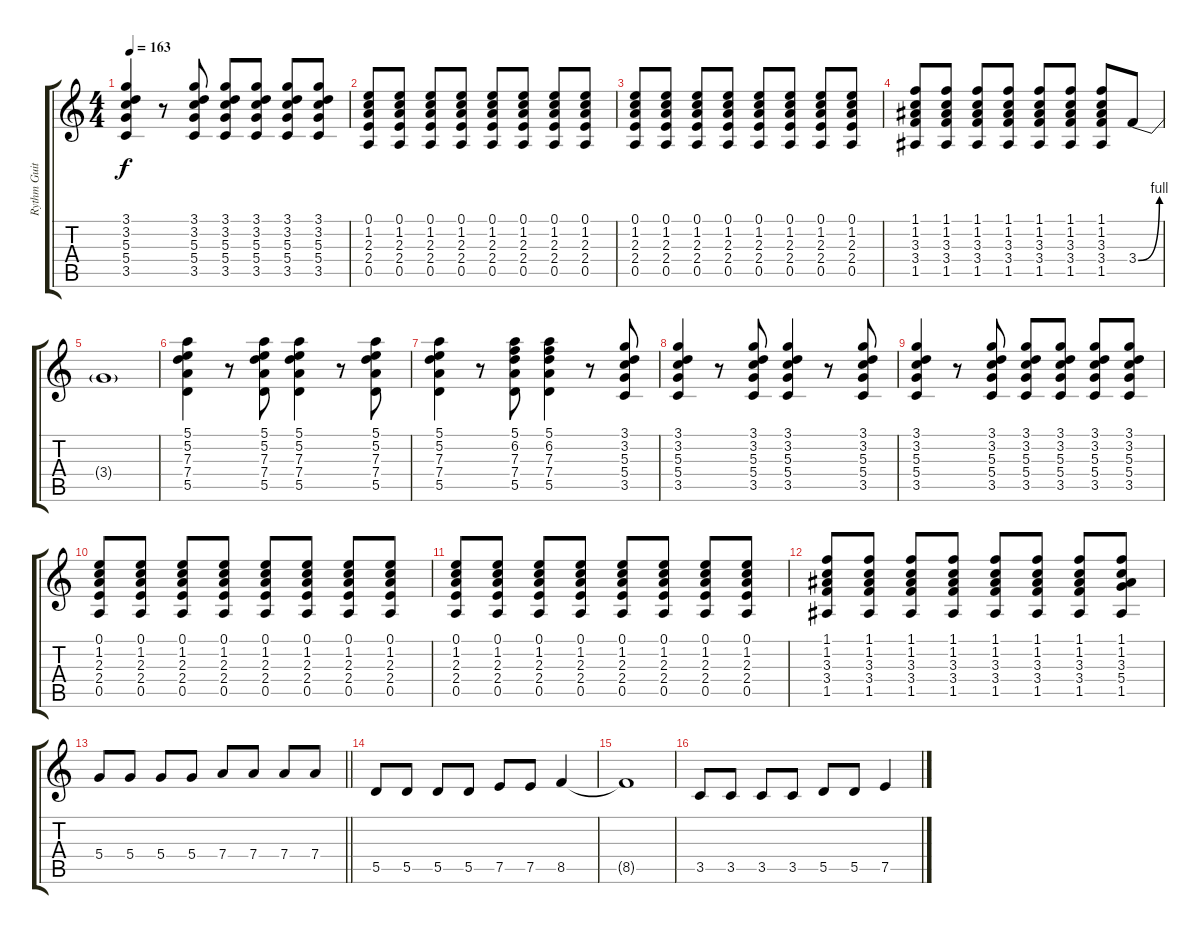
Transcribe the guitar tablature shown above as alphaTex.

\track ("Rythm Guitar" "Rythm Guit") {instrument overdrivenguitar}
\staff {score tabs}
\tuning (E4 B3 G3 D3 A2 E2) {hide}
\ts (4 4)
\tempo 163
\clef g2
\ks c
(3.1 3.2 5.3 5.4 3.5).4{dy f} r.8 (3.1 3.2 5.3 5.4 3.5).8 (3.1 3.2 5.3 5.4 3.5).8 (3.1 3.2 5.3 5.4 3.5).8 (3.1 3.2 5.3 5.4 3.5).8 (3.1 3.2 5.3 5.4 3.5).8 |
(0.1 1.2 2.3 2.4 0.5).8 (0.1 1.2 2.3 2.4 0.5).8 (0.1 1.2 2.3 2.4 0.5).8 (0.1 1.2 2.3 2.4 0.5).8 (0.1 1.2 2.3 2.4 0.5).8 (0.1 1.2 2.3 2.4 0.5).8 (0.1 1.2 2.3 2.4 0.5).8 (0.1 1.2 2.3 2.4 0.5).8 |
(0.1 1.2 2.3 2.4 0.5).8 (0.1 1.2 2.3 2.4 0.5).8 (0.1 1.2 2.3 2.4 0.5).8 (0.1 1.2 2.3 2.4 0.5).8 (0.1 1.2 2.3 2.4 0.5).8 (0.1 1.2 2.3 2.4 0.5).8 (0.1 1.2 2.3 2.4 0.5).8 (0.1 1.2 2.3 2.4 0.5).8 |
(1.1 1.2 3.3 3.4 1.5).8 (1.1 1.2 3.3 3.4 1.5).8 (1.1 1.2 3.3 3.4 1.5).8 (1.1 1.2 3.3 3.4 1.5).8 (1.1 1.2 3.3 3.4 1.5).8 (1.1 1.2 3.3 3.4 1.5).8 (1.1 1.2 3.3 3.4 1.5).8 3.4{be (bend 0 0 60 4)}.8 |
3.4{t}.1 |
(5.1 5.2 7.3 7.4 5.5).4 r.8 (5.1 5.2 7.3 7.4 5.5).8 (5.1 5.2 7.3 7.4 5.5).4 r.8 (5.1 5.2 7.3 7.4 5.5).8 |
(5.1 5.2 7.3 7.4 5.5).4 r.8 (5.1 6.2 7.3 7.4 5.5).8 (5.1 6.2 7.3 7.4 5.5).4 r.8 (3.1 3.2 5.3 5.4 3.5).8 |
(3.1 3.2 5.3 5.4 3.5).4 r.8 (3.1 3.2 5.3 5.4 3.5).8 (3.1 3.2 5.3 5.4 3.5).4 r.8 (3.1 3.2 5.3 5.4 3.5).8 |
(3.1 3.2 5.3 5.4 3.5).4 r.8 (3.1 3.2 5.3 5.4 3.5).8 (3.1 3.2 5.3 5.4 3.5).8 (3.1 3.2 5.3 5.4 3.5).8 (3.1 3.2 5.3 5.4 3.5).8 (3.1 3.2 5.3 5.4 3.5).8 |
(0.1 1.2 2.3 2.4 0.5).8 (0.1 1.2 2.3 2.4 0.5).8 (0.1 1.2 2.3 2.4 0.5).8 (0.1 1.2 2.3 2.4 0.5).8 (0.1 1.2 2.3 2.4 0.5).8 (0.1 1.2 2.3 2.4 0.5).8 (0.1 1.2 2.3 2.4 0.5).8 (0.1 1.2 2.3 2.4 0.5).8 |
(0.1 1.2 2.3 2.4 0.5).8 (0.1 1.2 2.3 2.4 0.5).8 (0.1 1.2 2.3 2.4 0.5).8 (0.1 1.2 2.3 2.4 0.5).8 (0.1 1.2 2.3 2.4 0.5).8 (0.1 1.2 2.3 2.4 0.5).8 (0.1 1.2 2.3 2.4 0.5).8 (0.1 1.2 2.3 2.4 0.5).8 |
(1.1 1.2 3.3 3.4 1.5).8 (1.1 1.2 3.3 3.4 1.5).8 (1.1 1.2 3.3 3.4 1.5).8 (1.1 1.2 3.3 3.4 1.5).8 (1.1 1.2 3.3 3.4 1.5).8 (1.1 1.2 3.3 3.4 1.5).8 (1.1 1.2 3.3 3.4 1.5).8 (1.1 1.2 3.3 5.4 1.5).8 |
\barLineRight lightlight
5.4.8 5.4.8 5.4.8 5.4.8 7.4.8 7.4.8 7.4.8 7.4.8 |
5.5.8 5.5.8 5.5.8 5.5.8 7.5.8 7.5.8 8.5.4 |
8.5{t}.1 |
3.5.8 3.5.8 3.5.8 3.5.8 5.5.8 5.5.8 7.5.4
